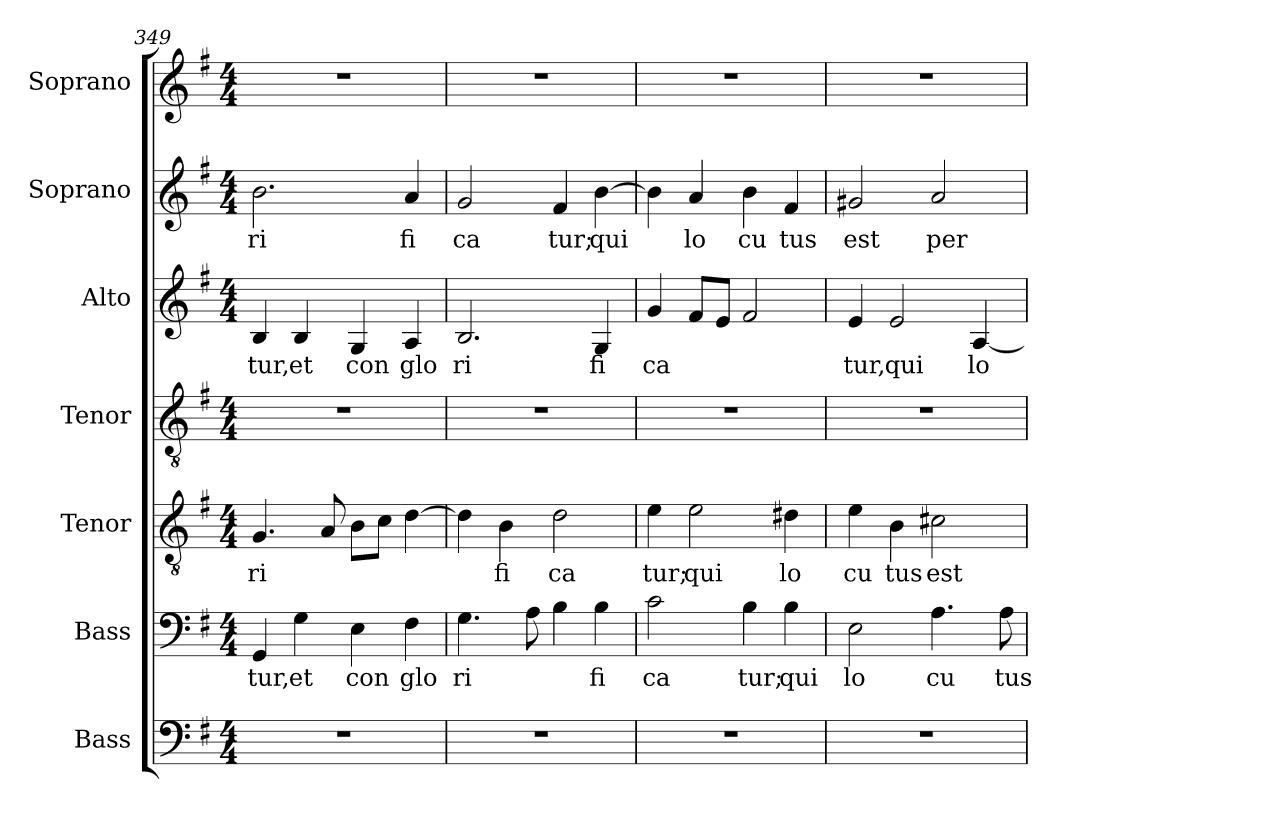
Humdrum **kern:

**kern	**kern	**text	**kern	**text	**kern	**kern	**text	**kern	**text	**kern
*part7	*part6	*part6	*part5	*part5	*part4	*part3	*part3	*part2	*part2	*part1
*staff7	*staff6	*staff6	*staff5	*staff5	*staff4	*staff3	*staff3	*staff2	*staff2	*staff1
*I"Bass	*I"Bass	*	*I"Tenor	*	*I"Tenor	*I"Alto	*	*I"Soprano	*	*I"Soprano
*I'B.	*I'B.	*	*I'T.	*	*I'T.	*I'A.	*	*I'S.	*	*I'S.
*clefF4	*clefF4	*	*clefGv2	*	*clefGv2	*clefG2	*	*clefG2	*	*clefG2
*	*	*	*ITrd7c12	*	*ITrd7c12	*	*	*	*	*
*k[f#]	*k[f#]	*	*k[f#]	*	*k[f#]	*k[f#]	*	*k[f#]	*	*k[f#]
*G:	*G:	*	*G:	*	*G:	*G:	*	*G:	*	*G:
*M4/4	*M4/4	*	*M4/4	*	*M4/4	*M4/4	*	*M4/4	*	*M4/4
=349	=349	=349	=349	=349	=349	=349	=349	=349	=349	=349
!	!	!LO:LY:b:color=#000000	!	!	!	!	!	!	!	!
!	!	!	!	!LO:LY:b:color=#000000	!	!	!	!	!	!
!	!	!	!	!	!	!	!LO:LY:b:color=#000000	!	!	!
!	!	!	!	!	!	!	!	!	!LO:LY:b:color=#000000	!
1r	4GGi/	tur,	4.GGi/	ri	1r	4Bi/	tur,	2.bi\	ri	1r
!	!	!LO:LY:b:color=#000000	!	!	!	!	!	!	!	!
!	!	!	!	!	!	!	!LO:LY:b:color=#000000	!	!	!
.	4Gi\	et	.	.	.	4Bi/	et	.	.	.
.	.	.	8AAi/	.	.	.	.	.	.	.
!	!	!LO:LY:b:color=#000000	!	!	!	!	!	!	!	!
!	!	!	!	!	!	!	!LO:LY:b:color=#000000	!	!	!
.	4Ei\	con	8BBi\L	.	.	4Gi/	con	.	.	.
.	.	.	8Ci\J	.	.	.	.	.	.	.
!	!	!LO:LY:b:color=#000000	!	!	!	!	!	!	!	!
!	!	!	!	!	!	!	!LO:LY:b:color=#000000	!	!	!
!	!	!	!	!	!	!	!	!	!LO:LY:b:color=#000000	!
.	4F#i\	glo	[4Di\	.	.	4Ai/	glo	4ai/	fi	.
=350	=350	=350	=350	=350	=350	=350	=350	=350	=350	=350
!	!	!LO:LY:b:color=#000000	!	!	!	!	!	!	!	!
!	!	!	!	!	!	!	!LO:LY:b:color=#000000	!	!	!
!	!	!	!	!	!	!	!	!	!LO:LY:b:color=#000000	!
1r	4.Gi\	ri	4Di\]	.	1r	2.Bi/	ri	2gi/	ca	1r
!	!	!	!	!LO:LY:b:color=#000000	!	!	!	!	!	!
.	.	.	4BBi\	fi	.	.	.	.	.	.
.	8Ai\	.	.	.	.	.	.	.	.	.
!	!	!	!	!LO:LY:b:color=#000000	!	!	!	!	!	!
!	!	!	!	!	!	!	!	!	!LO:LY:b:color=#000000	!
.	4Bi\	.	2Di\	ca	.	.	.	4f#i/	tur;	.
!	!	!LO:LY:b:color=#000000	!	!	!	!	!	!	!	!
!	!	!	!	!	!	!	!LO:LY:b:color=#000000	!	!	!
!	!	!	!	!	!	!	!	!	!LO:LY:b:color=#000000	!
.	4Bi\	fi	.	.	.	4Gi/	fi	[4bi\	qui	.
!!LO:LB:g=z
=351	=351	=351	=351	=351	=351	=351	=351	=351	=351	=351
!	!	!LO:LY:b:color=#000000	!	!	!	!	!	!	!	!
!	!	!	!	!LO:LY:b:color=#000000	!	!	!	!	!	!
!	!	!	!	!	!	!	!LO:LY:b:color=#000000	!	!	!
1r	2ci\	ca	4Ei\	tur;	1r	4gi/	ca	4bi\]	.	1r
!	!	!	!	!LO:LY:b:color=#000000	!	!	!	!	!	!
!	!	!	!	!	!	!	!	!	!LO:LY:b:color=#000000	!
.	.	.	2Ei\	qui	.	8f#i/L	.	4ai/	lo	.
.	.	.	.	.	.	8ei/J	.	.	.	.
!	!	!LO:LY:b:color=#000000	!	!	!	!	!	!	!	!
!	!	!	!	!	!	!	!	!	!LO:LY:b:color=#000000	!
.	4Bi\	tur;	.	.	.	2f#i/	.	4bi\	cu	.
!	!	!LO:LY:b:color=#000000	!	!	!	!	!	!	!	!
!	!	!	!	!LO:LY:b:color=#000000	!	!	!	!	!	!
!	!	!	!	!	!	!	!	!	!LO:LY:b:color=#000000	!
.	4Bi\	qui	4D#Xi\	lo	.	.	.	4f#i/	tus	.
=352	=352	=352	=352	=352	=352	=352	=352	=352	=352	=352
!	!	!LO:LY:b:color=#000000	!	!	!	!	!	!	!	!
!	!	!	!	!LO:LY:b:color=#000000	!	!	!	!	!	!
!	!	!	!	!	!	!	!LO:LY:b:color=#000000	!	!	!
!	!	!	!	!	!	!	!	!	!LO:LY:b:color=#000000	!
1r	2Ei\	lo	4Ei\	cu	1r	4ei/	tur,	2g#Xi/	est	1r
!	!	!	!	!LO:LY:b:color=#000000	!	!	!	!	!	!
!	!	!	!	!	!	!	!LO:LY:b:color=#000000	!	!	!
.	.	.	4BBi\	tus	.	2ei/	qui	.	.	.
!	!	!LO:LY:b:color=#000000	!	!	!	!	!	!	!	!
!	!	!	!	!LO:LY:b:color=#000000	!	!	!	!	!	!
!	!	!	!	!	!	!	!	!	!LO:LY:b:color=#000000	!
.	4.Ai\	cu	2C#Xi\	est	.	.	.	2ai/	per	.
!	!	!	!	!	!	!	!LO:LY:b:color=#000000	!	!	!
.	.	.	.	.	.	[4Ai/	lo	.	.	.
!	!	!LO:LY:b:color=#000000	!	!	!	!	!	!	!	!
.	8Ai\	tus	.	.	.	.	.	.	.	.
=	=	=	=	=	=	=	=	=	=	=
*-	*-	*-	*-	*-	*-	*-	*-	*-	*-	*-
